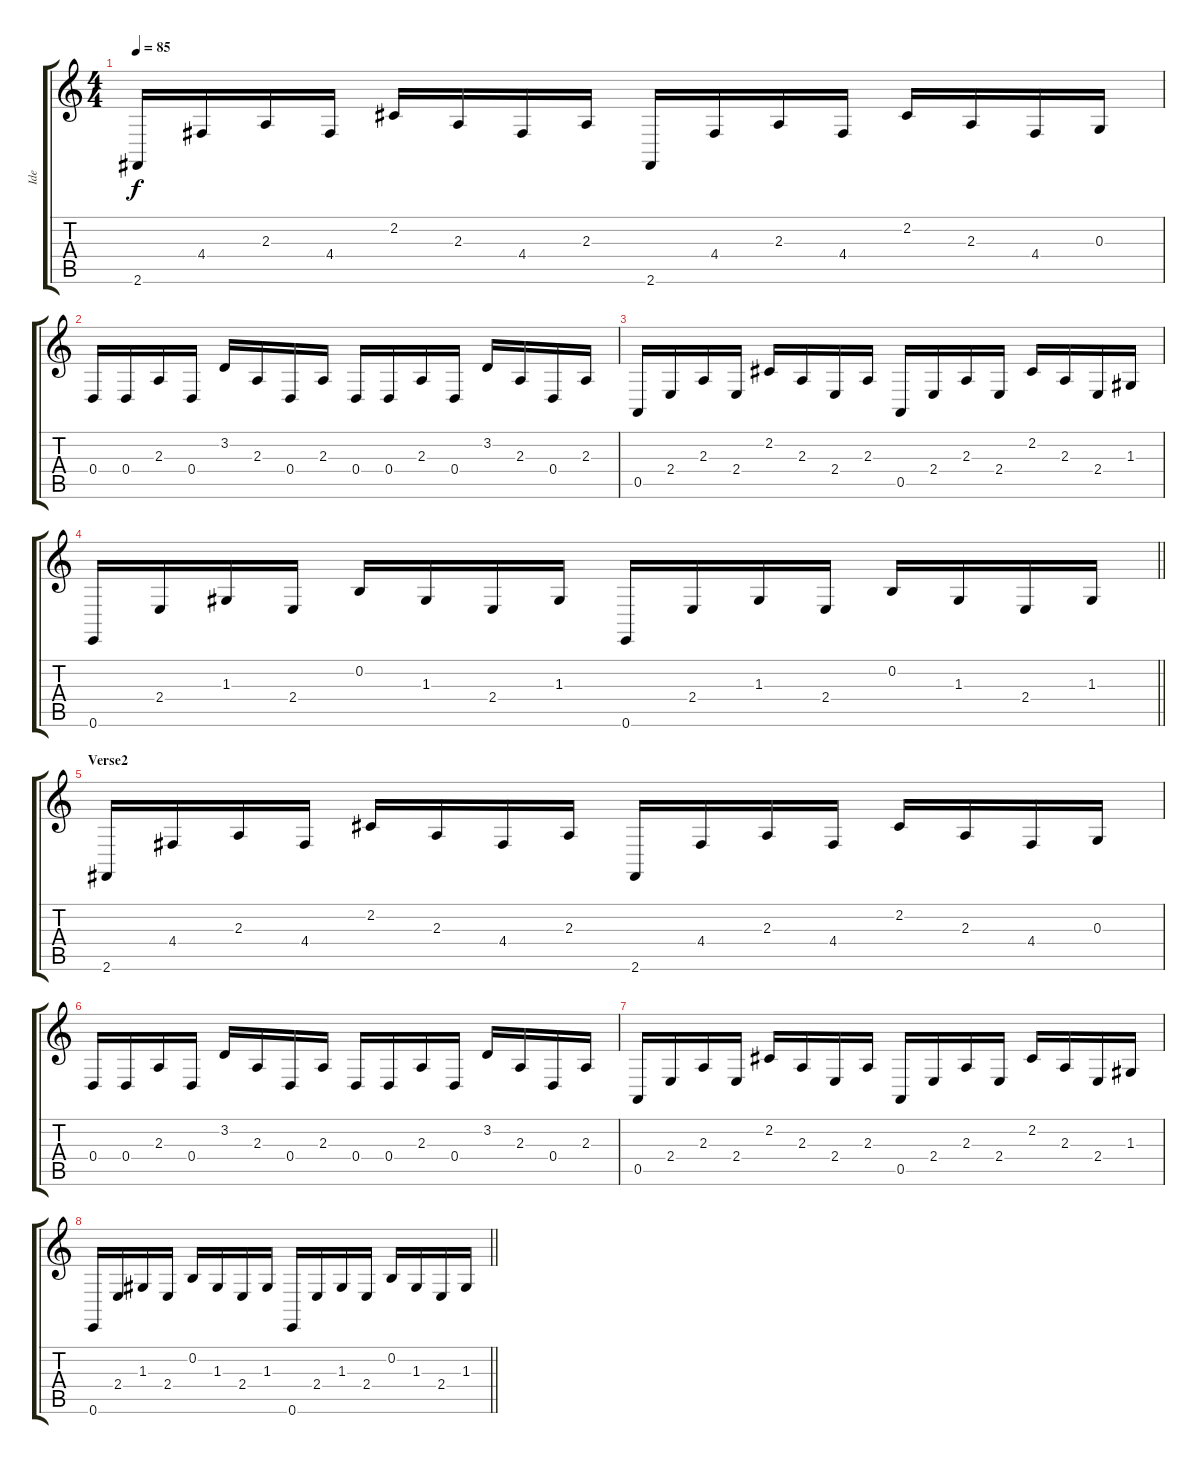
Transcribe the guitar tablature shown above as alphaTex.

\track ("Ide" "Ide") {instrument brightacousticpiano}
\staff {score tabs}
\tuning (E4 B3 G3 D3 A2 E2) {hide}
\ts (4 4)
\tempo 85
\clef g2
\ks c
2.6.16{dy f} 4.4.16 2.3.16 4.4.16 2.2.16 2.3.16 4.4.16 2.3.16 2.6.16 4.4.16 2.3.16 4.4.16 2.2.16 2.3.16 4.4.16 0.3.16 |
0.4.16 0.4.16 2.3.16 0.4.16 3.2.16 2.3.16 0.4.16 2.3.16 0.4.16 0.4.16 2.3.16 0.4.16 3.2.16 2.3.16 0.4.16 2.3.16 |
0.5.16 2.4.16 2.3.16 2.4.16 2.2.16 2.3.16 2.4.16 2.3.16 0.5.16 2.4.16 2.3.16 2.4.16 2.2.16 2.3.16 2.4.16 1.3.16 |
\barLineRight lightlight
0.6.16 2.4.16 1.3.16 2.4.16 0.2.16 1.3.16 2.4.16 1.3.16 0.6.16 2.4.16 1.3.16 2.4.16 0.2.16 1.3.16 2.4.16 1.3.16 |
\section ("" "Verse2")
2.6.16 4.4.16 2.3.16 4.4.16 2.2.16 2.3.16 4.4.16 2.3.16 2.6.16 4.4.16 2.3.16 4.4.16 2.2.16 2.3.16 4.4.16 0.3.16 |
0.4.16 0.4.16 2.3.16 0.4.16 3.2.16 2.3.16 0.4.16 2.3.16 0.4.16 0.4.16 2.3.16 0.4.16 3.2.16 2.3.16 0.4.16 2.3.16 |
0.5.16 2.4.16 2.3.16 2.4.16 2.2.16 2.3.16 2.4.16 2.3.16 0.5.16 2.4.16 2.3.16 2.4.16 2.2.16 2.3.16 2.4.16 1.3.16 |
\barLineRight lightlight
0.6.16 2.4.16 1.3.16 2.4.16 0.2.16 1.3.16 2.4.16 1.3.16 0.6.16 2.4.16 1.3.16 2.4.16 0.2.16 1.3.16 2.4.16 1.3.16
